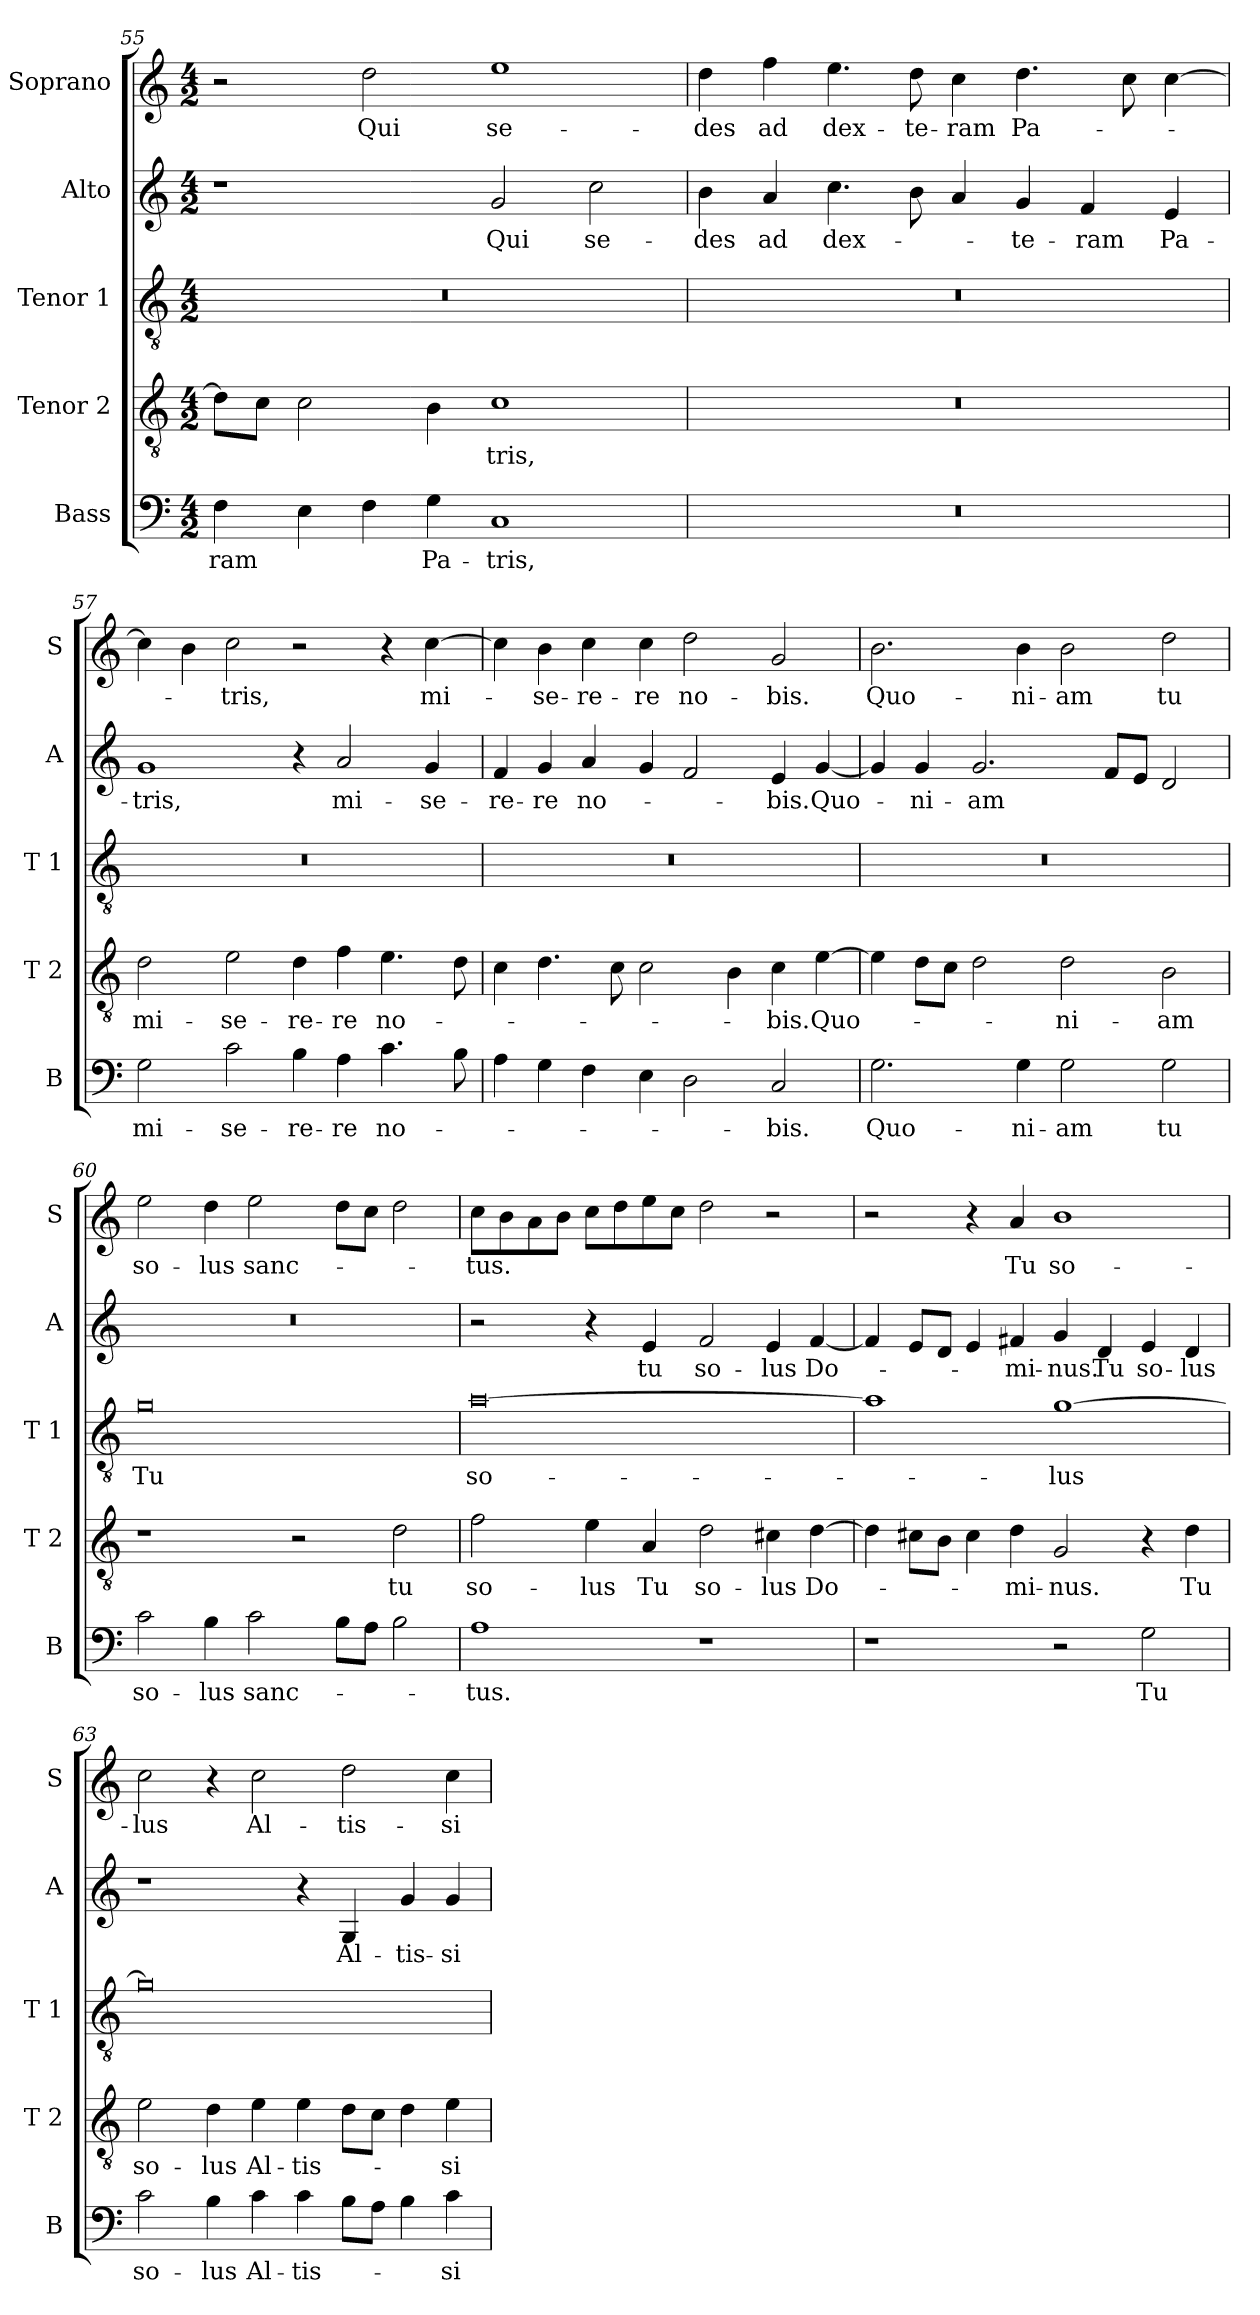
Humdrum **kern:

**kern	**text	**kern	**text	**kern	**text	**kern	**text	**kern	**text
*part5	*part5	*part4	*part4	*part3	*part3	*part2	*part2	*part1	*part1
*staff5	*staff5	*staff4	*staff4	*staff3	*staff3	*staff2	*staff2	*staff1	*staff1
*I"Bass	*	*I"Tenor 2	*	*I"Tenor 1	*	*I"Alto	*	*I"Soprano	*
*I'B	*	*I'T 2	*	*I'T 1	*	*I'A	*	*I'S	*
!!LO:LB:g=z
*clefF4	*	*clefGv2	*	*clefGv2	*	*clefG2	*	*clefG2	*
*k[]	*	*k[]	*	*k[]	*	*k[]	*	*k[]	*
*C:	*	*C:	*	*C:	*	*C:	*	*C:	*
*M4/2	*	*M4/2	*	*M4/2	*	*M4/2	*	*M4/2	*
=55	=55	=55	=55	=55	=55	=55	=55	=55	=55
!	!LO:LY:b	!	!	!	!	!	!	!	!
4F\	-ram	8d\L]	.	0r	.	1r	.	2r	.
.	.	8c\J	.	.	.	.	.	.	.
4E\	.	2c\	.	.	.	.	.	.	.
!	!	!	!	!	!	!	!	!	!LO:LY:b
4F\	.	.	.	.	.	.	.	2dd\	Qui
!	!LO:LY:b	!	!	!	!	!	!	!	!
4G\	Pa-	4B\	.	.	.	.	.	.	.
!	!LO:LY:b	!	!LO:LY:b	!	!	!	!LO:LY:b	!	!LO:LY:b
1C	-tris,	1c	-tris,	.	.	2g/	Qui	1ee	se-
!	!	!	!	!	!	!	!LO:LY:b	!	!
.	.	.	.	.	.	2cc\	se-	.	.
=56	=56	=56	=56	=56	=56	=56	=56	=56	=56
!	!	!	!	!	!	!	!LO:LY:b	!	!LO:LY:b
0r	.	0r	.	0r	.	4b\	-des	4dd\	-des
!	!	!	!	!	!	!	!LO:LY:b	!	!LO:LY:b
.	.	.	.	.	.	4a/	ad	4ff\	ad
!	!	!	!	!	!	!	!LO:LY:b	!	!LO:LY:b
.	.	.	.	.	.	4.cc\	dex-	4.ee\	dex-
!	!	!	!	!	!	!	!	!	!LO:LY:b
.	.	.	.	.	.	8b\	.	8dd\	-te-
!	!	!	!	!	!	!	!	!	!LO:LY:b
.	.	.	.	.	.	4a/	.	4cc\	-ram
!	!	!	!	!	!	!	!LO:LY:b	!	!LO:LY:b
.	.	.	.	.	.	4g/	-te-	4.dd\	Pa-
!	!	!	!	!	!	!	!LO:LY:b	!	!
.	.	.	.	.	.	4f/	-ram	.	.
.	.	.	.	.	.	.	.	8cc\	.
!	!	!	!	!	!	!	!LO:LY:b	!	!
.	.	.	.	.	.	4e/	Pa-	[4cc\	.
=57	=57	=57	=57	=57	=57	=57	=57	=57	=57
!	!LO:LY:b	!	!LO:LY:b	!	!	!	!LO:LY:b	!	!
2G\	mi-	2d\	mi-	0r	.	1g	-tris,	4cc\]	.
.	.	.	.	.	.	.	.	4b\	.
!	!LO:LY:b	!	!LO:LY:b	!	!	!	!	!	!LO:LY:b
2c\	-se-	2e\	-se-	.	.	.	.	2cc\	-tris,
!	!LO:LY:b	!	!LO:LY:b	!	!	!	!	!	!
4B\	-re-	4d\	-re-	.	.	4r	.	2r	.
!	!LO:LY:b	!	!LO:LY:b	!	!	!	!LO:LY:b	!	!
4A\	-re	4f\	-re	.	.	2a/	mi-	.	.
!	!LO:LY:b	!	!LO:LY:b	!	!	!	!	!	!
4.c\	no-	4.e\	no-	.	.	.	.	4r	.
!	!	!	!	!	!	!	!LO:LY:b	!	!LO:LY:b
.	.	.	.	.	.	4g/	-se-	[4cc\	mi-
8B\	.	8d\	.	.	.	.	.	.	.
!!LO:LB:g=z
=58	=58	=58	=58	=58	=58	=58	=58	=58	=58
!	!	!	!	!	!	!	!LO:LY:b	!	!
4A\	.	4c\	.	0r	.	4f/	-re-	4cc\]	.
!	!	!	!	!	!	!	!LO:LY:b	!	!LO:LY:b
4G\	.	4.d\	.	.	.	4g/	-re	4b\	-se-
!	!	!	!	!	!	!	!LO:LY:b	!	!LO:LY:b
4F\	.	.	.	.	.	4a/	no-	4cc\	-re-
.	.	8c\	.	.	.	.	.	.	.
!	!	!	!	!	!	!	!	!	!LO:LY:b
4E\	.	2c\	.	.	.	4g/	.	4cc\	-re
!	!	!	!	!	!	!	!	!	!LO:LY:b
2D\	.	.	.	.	.	2f/	.	2dd\	no-
.	.	4B\	.	.	.	.	.	.	.
!	!LO:LY:b	!	!LO:LY:b	!	!	!	!LO:LY:b	!	!LO:LY:b
2C/	-bis.	4c\	-bis.	.	.	4e/	-bis.	2g/	-bis.
!	!	!	!LO:LY:b	!	!	!	!LO:LY:b	!	!
.	.	[4e\	Quo-	.	.	[4g/	Quo-	.	.
=59	=59	=59	=59	=59	=59	=59	=59	=59	=59
!	!LO:LY:b	!	!	!	!	!	!	!	!LO:LY:b
2.G\	Quo-	4e\]	.	0r	.	4g/]	.	2.b\	Quo-
!	!	!	!	!	!	!	!LO:LY:b	!	!
.	.	8d\L	.	.	.	4g/	-ni-	.	.
.	.	8c\J	.	.	.	.	.	.	.
!	!	!	!	!	!	!	!LO:LY:b	!	!
.	.	2d\	.	.	.	2.g/	-am	.	.
!	!LO:LY:b	!	!	!	!	!	!	!	!LO:LY:b
4G\	-ni-	.	.	.	.	.	.	4b\	-ni-
!	!LO:LY:b	!	!LO:LY:b	!	!	!	!	!	!LO:LY:b
2G\	-am	2d\	-ni-	.	.	.	.	2b\	-am
.	.	.	.	.	.	8f/L	.	.	.
.	.	.	.	.	.	8e/J	.	.	.
!	!LO:LY:b	!	!LO:LY:b	!	!	!	!	!	!LO:LY:b
2G\	tu	2B\	-am	.	.	2d/	.	2dd\	tu
=60	=60	=60	=60	=60	=60	=60	=60	=60	=60
!	!LO:LY:b	!	!	!	!LO:LY:b	!	!	!	!LO:LY:b
2c\	so-	1r	.	0g	Tu	0r	.	2ee\	so-
!	!LO:LY:b	!	!	!	!	!	!	!	!LO:LY:b
4B\	-lus	.	.	.	.	.	.	4dd\	-lus
!	!LO:LY:b	!	!	!	!	!	!	!	!LO:LY:b
2c\	sanc-	.	.	.	.	.	.	2ee\	sanc-
.	.	2r	.	.	.	.	.	.	.
8B\L	.	.	.	.	.	.	.	8dd\L	.
8A\J	.	.	.	.	.	.	.	8cc\J	.
!	!	!	!LO:LY:b	!	!	!	!	!	!
2B\	.	2d\	tu	.	.	.	.	2dd\	.
!!LO:PB:g=z
=61	=61	=61	=61	=61	=61	=61	=61	=61	=61
!	!LO:LY:b	!	!LO:LY:b	!	!LO:LY:b	!	!	!	!LO:LY:b
1A	-tus.	2f\	so-	[0a	so-	2r	.	8cc\L	-tus.
.	.	.	.	.	.	.	.	8b\	.
.	.	.	.	.	.	.	.	8a\	.
.	.	.	.	.	.	.	.	8b\J	.
!	!	!	!LO:LY:b	!	!	!	!	!	!
.	.	4e\	-lus	.	.	4r	.	8cc\L	.
.	.	.	.	.	.	.	.	8dd\	.
!	!	!	!LO:LY:b	!	!	!	!LO:LY:b	!	!
.	.	4A/	Tu	.	.	4e/	tu	8ee\	.
.	.	.	.	.	.	.	.	8cc\J	.
!	!	!	!LO:LY:b	!	!	!	!LO:LY:b	!	!
1r	.	2d\	so-	.	.	2f/	so-	2dd\	.
!	!	!	!LO:LY:b	!	!	!	!LO:LY:b	!	!
.	.	4c#X\	-lus	.	.	4e/	-lus	2r	.
!	!	!	!LO:LY:b	!	!	!	!LO:LY:b	!	!
.	.	[4d\	Do-	.	.	[4f/	Do-	.	.
=62	=62	=62	=62	=62	=62	=62	=62	=62	=62
1r	.	4d\]	.	1a]	.	4f/]	.	2r	.
.	.	8c#X\L	.	.	.	8e/L	.	.	.
.	.	8B\J	.	.	.	8d/J	.	.	.
.	.	4c#\	.	.	.	4e/	.	4r	.
!	!	!	!LO:LY:b	!	!	!	!LO:LY:b	!	!LO:LY:b
.	.	4d\	-mi-	.	.	4f#X/	-mi-	4a/	Tu
!	!	!	!LO:LY:b	!	!LO:LY:b	!	!LO:LY:b	!	!LO:LY:b
2r	.	2G/	-nus.	[1g	-lus	4g/	-nus.	1b	so-
!	!	!	!	!	!	!	!LO:LY:b	!	!
.	.	.	.	.	.	4d/	Tu	.	.
!	!LO:LY:b	!	!	!	!	!	!LO:LY:b	!	!
2G\	Tu	4r	.	.	.	4e/	so-	.	.
!	!	!	!LO:LY:b	!	!	!	!LO:LY:b	!	!
.	.	4d\	Tu	.	.	4d/	-lus	.	.
=63	=63	=63	=63	=63	=63	=63	=63	=63	=63
!	!LO:LY:b	!	!LO:LY:b	!	!	!	!	!	!LO:LY:b
2c\	so-	2e\	so-	0g]	.	1r	.	2cc\	-lus
!	!LO:LY:b	!	!LO:LY:b	!	!	!	!	!	!
4B\	-lus	4d\	-lus	.	.	.	.	4r	.
!	!LO:LY:b	!	!LO:LY:b	!	!	!	!	!	!LO:LY:b
4c\	Al-	4e\	Al-	.	.	.	.	2cc\	Al-
!	!LO:LY:b	!	!LO:LY:b	!	!	!	!	!	!
4c\	-tis-	4e\	-tis-	.	.	4r	.	.	.
!	!	!	!	!	!	!	!LO:LY:b	!	!LO:LY:b
8B\L	.	8d\L	.	.	.	4G/	Al-	2dd\	-tis-
8A\J	.	8c\J	.	.	.	.	.	.	.
!	!	!	!	!	!	!	!LO:LY:b	!	!
4B\	.	4d\	.	.	.	4g/	-tis-	.	.
!	!LO:LY:b	!	!LO:LY:b	!	!	!	!LO:LY:b	!	!LO:LY:b
4c\	-si-	4e\	-si-	.	.	4g/	-si-	4cc\	-si-
=	=	=	=	=	=	=	=	=	=
*-	*-	*-	*-	*-	*-	*-	*-	*-	*-
